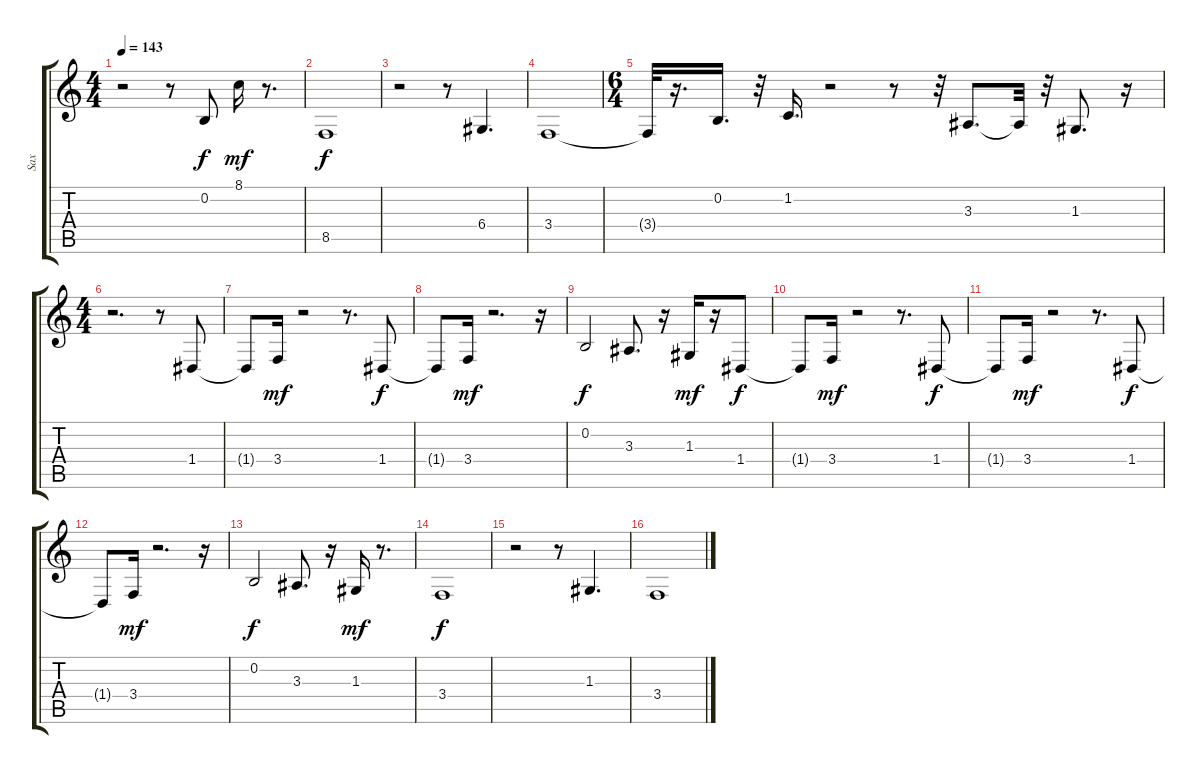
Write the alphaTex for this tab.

\track ("Sax" "Sax") {instrument baritonesax}
\staff {score tabs}
\tuning (E4 B3 G3 D3 A2 E2) {hide}
\ts (4 4)
\tempo 143
\clef g2
\ks c
r.2{dy f} r.8 0.2.8 8.1.16{dy mf} r.8{d} |
8.5.1{dy f} |
r.2 r.8 6.4.4{d} |
3.4.1 |
\ts (6 4)
3.4{t}.32 r.16{d} 0.2.16{d} r.32 1.2.16{d} r.2 r.8 r.32 3.3.8{d} 3.3{t}.32 r.32 1.3.8{d} r.16 |
\ts (4 4)
r.2{d} r.8 1.4.8 |
1.4{t}.8 3.4.16{dy mf} r.2 r.8{d} 1.4.8{dy f} |
1.4{t}.8 3.4.16{dy mf} r.2{d} r.16 |
0.2.2{dy f} 3.3.8{d} r.16 1.3.16{dy mf} r.16 1.4.8{dy f} |
1.4{t}.8 3.4.16{dy mf} r.2 r.8{d} 1.4.8{dy f} |
1.4{t}.8 3.4.16{dy mf} r.2 r.8{d} 1.4.8{dy f} |
1.4{t}.8 3.4.16{dy mf} r.2{d} r.16 |
0.2.2{dy f} 3.3.8{d} r.16 1.3.16{dy mf} r.8{d} |
3.4.1{dy f} |
r.2 r.8 1.3.4{d} |
3.4.1
